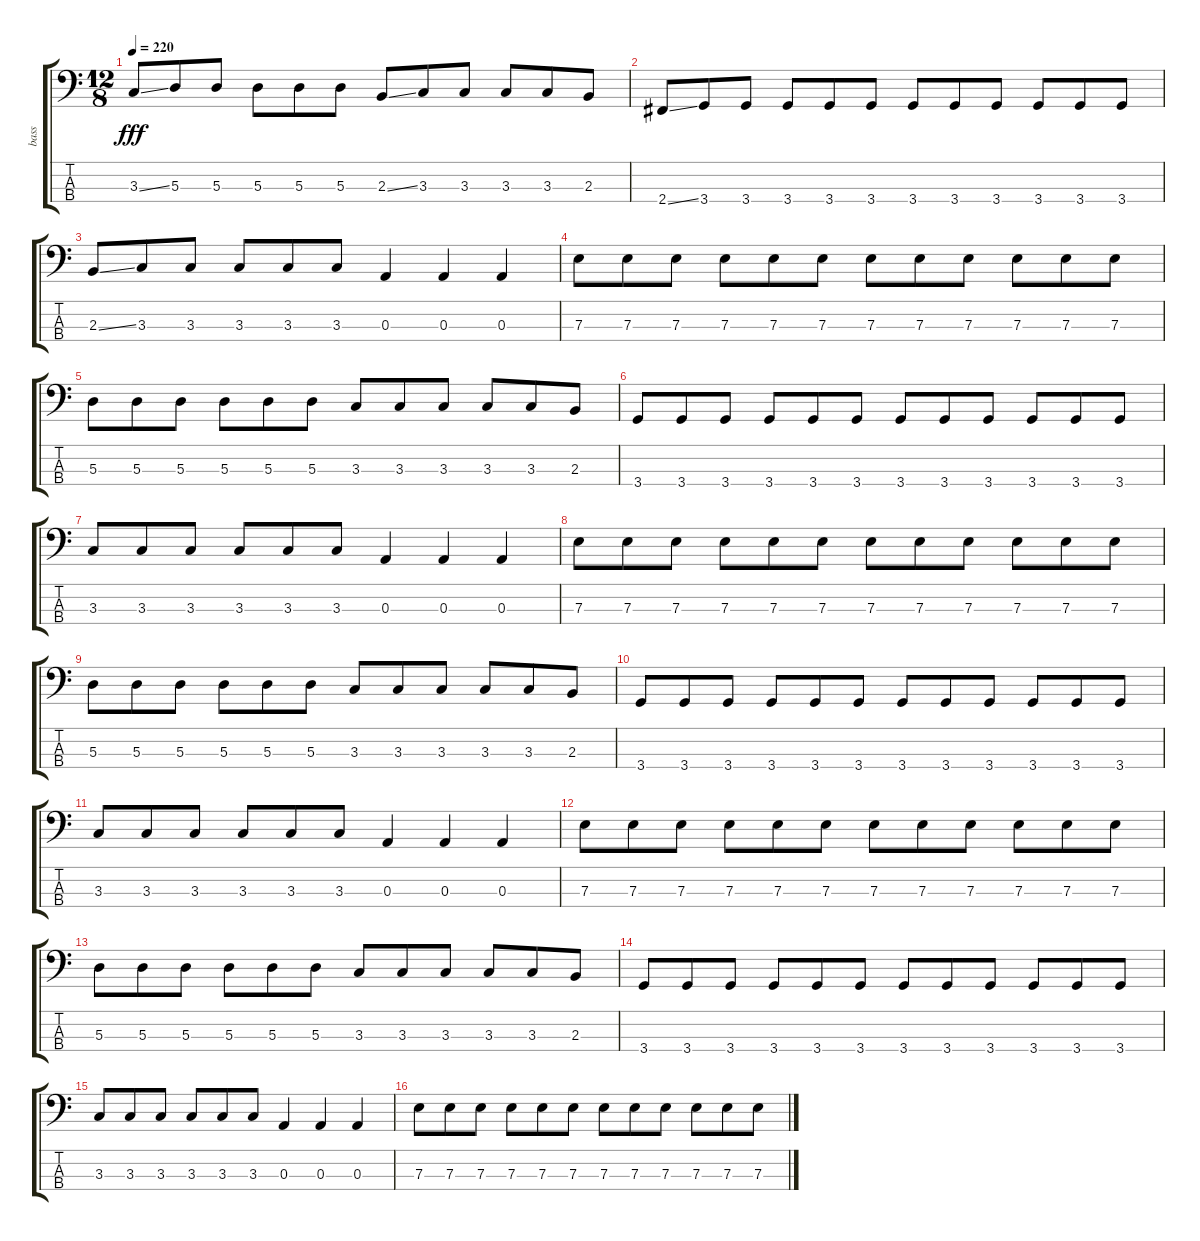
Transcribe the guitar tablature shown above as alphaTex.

\track ("bass" "bass") {instrument electricbassfinger}
\staff {score tabs}
\tuning (G2 D2 A1 E1) {hide}
\ts (12 8)
\tempo 220
\clef f4
\ks c
3.3{ss}.8{dy fff} 5.3.8 5.3.8 5.3.8 5.3.8 5.3.8 2.3{ss}.8 3.3.8 3.3.8 3.3.8 3.3.8 2.3.8 |
2.4{ss}.8 3.4.8 3.4.8 3.4.8 3.4.8 3.4.8 3.4.8 3.4.8 3.4.8 3.4.8 3.4.8 3.4.8 |
2.3{ss}.8 3.3.8 3.3.8 3.3.8 3.3.8 3.3.8 0.3.4 0.3.4 0.3.4 |
7.3.8 7.3.8 7.3.8 7.3.8 7.3.8 7.3.8 7.3.8 7.3.8 7.3.8 7.3.8 7.3.8 7.3.8 |
5.3.8 5.3.8 5.3.8 5.3.8 5.3.8 5.3.8 3.3.8 3.3.8 3.3.8 3.3.8 3.3.8 2.3.8 |
3.4.8 3.4.8 3.4.8 3.4.8 3.4.8 3.4.8 3.4.8 3.4.8 3.4.8 3.4.8 3.4.8 3.4.8 |
3.3.8 3.3.8 3.3.8 3.3.8 3.3.8 3.3.8 0.3.4 0.3.4 0.3.4 |
7.3.8 7.3.8 7.3.8 7.3.8 7.3.8 7.3.8 7.3.8 7.3.8 7.3.8 7.3.8 7.3.8 7.3.8 |
5.3.8 5.3.8 5.3.8 5.3.8 5.3.8 5.3.8 3.3.8 3.3.8 3.3.8 3.3.8 3.3.8 2.3.8 |
3.4.8 3.4.8 3.4.8 3.4.8 3.4.8 3.4.8 3.4.8 3.4.8 3.4.8 3.4.8 3.4.8 3.4.8 |
3.3.8 3.3.8 3.3.8 3.3.8 3.3.8 3.3.8 0.3.4 0.3.4 0.3.4 |
7.3.8 7.3.8 7.3.8 7.3.8 7.3.8 7.3.8 7.3.8 7.3.8 7.3.8 7.3.8 7.3.8 7.3.8 |
5.3.8 5.3.8 5.3.8 5.3.8 5.3.8 5.3.8 3.3.8 3.3.8 3.3.8 3.3.8 3.3.8 2.3.8 |
3.4.8 3.4.8 3.4.8 3.4.8 3.4.8 3.4.8 3.4.8 3.4.8 3.4.8 3.4.8 3.4.8 3.4.8 |
3.3.8 3.3.8 3.3.8 3.3.8 3.3.8 3.3.8 0.3.4 0.3.4 0.3.4 |
7.3.8 7.3.8 7.3.8 7.3.8 7.3.8 7.3.8 7.3.8 7.3.8 7.3.8 7.3.8 7.3.8 7.3.8
